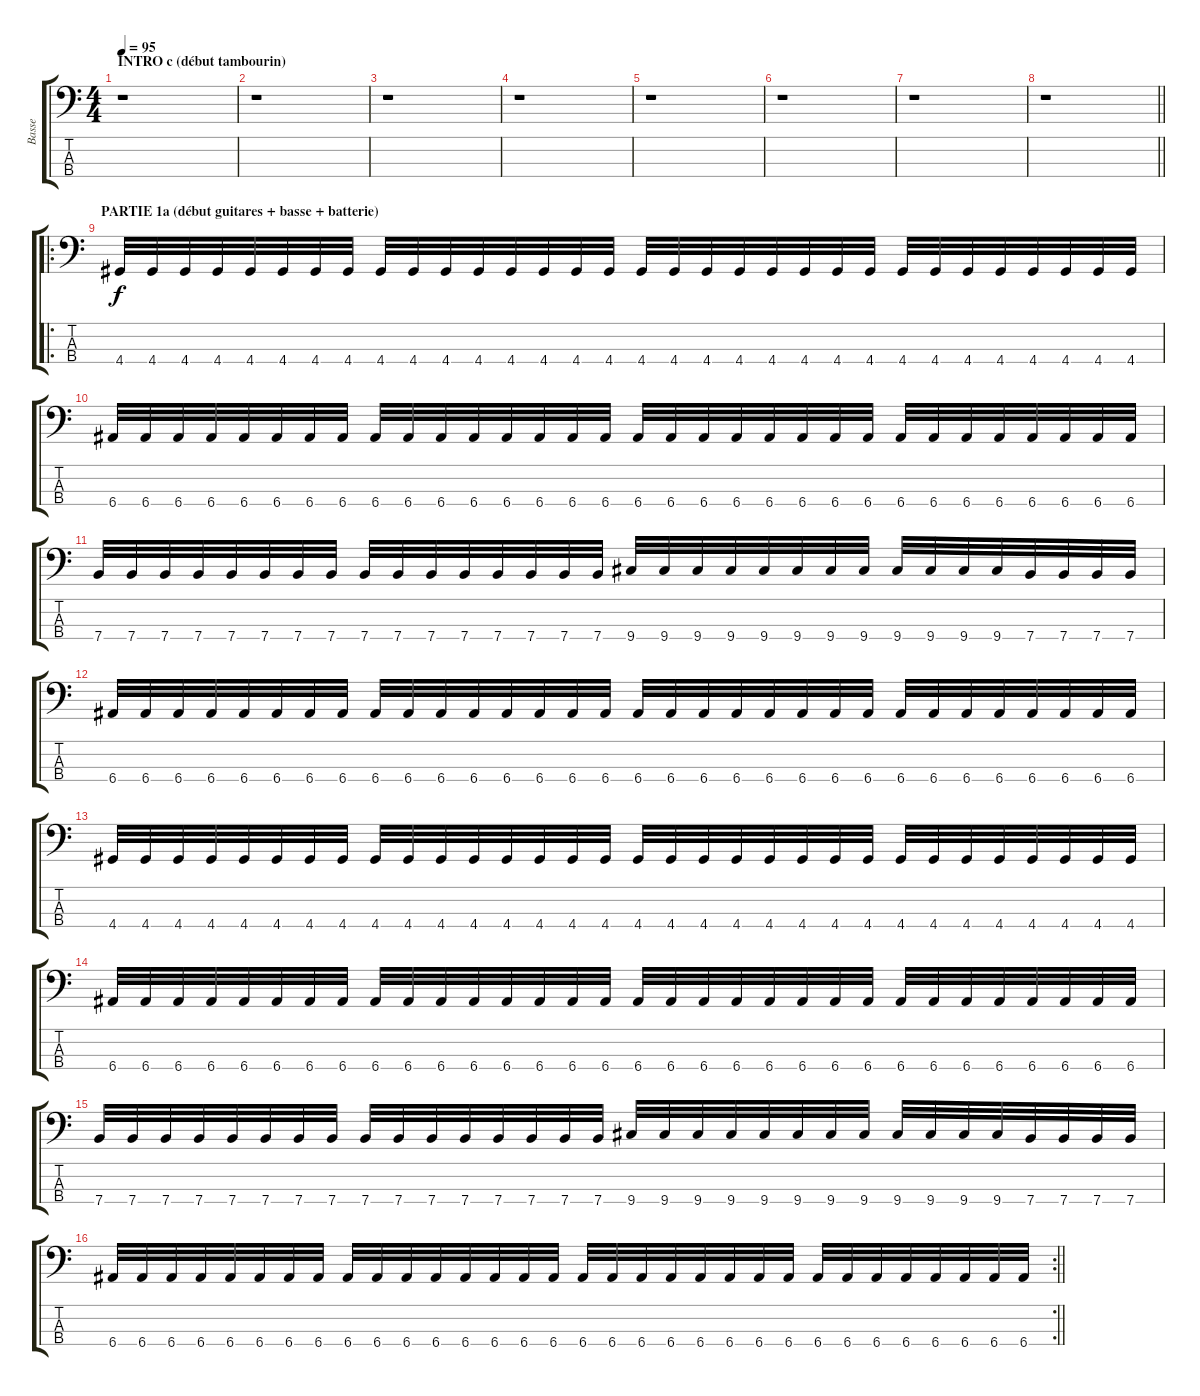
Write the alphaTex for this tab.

\track ("Basse" "Basse") {instrument electricbasspick}
\staff {score tabs}
\tuning (G2 D2 A1 E1) {hide}
\ts (4 4)
\section ("" "INTRO c (début tambourin)")
\tempo 95
\clef f4
\ks c
r.1{dy f} |
r.1 |
r.1 |
r.1 |
r.1 |
r.1 |
r.1 |
\barLineRight lightlight
r.1 |
\ro
\section ("" "PARTIE 1a (début guitares + basse + batterie)")
4.4.32 4.4.32 4.4.32 4.4.32 4.4.32 4.4.32 4.4.32 4.4.32 4.4.32 4.4.32 4.4.32 4.4.32 4.4.32 4.4.32 4.4.32 4.4.32 4.4.32 4.4.32 4.4.32 4.4.32 4.4.32 4.4.32 4.4.32 4.4.32 4.4.32 4.4.32 4.4.32 4.4.32 4.4.32 4.4.32 4.4.32 4.4.32 |
6.4.32 6.4.32 6.4.32 6.4.32 6.4.32 6.4.32 6.4.32 6.4.32 6.4.32 6.4.32 6.4.32 6.4.32 6.4.32 6.4.32 6.4.32 6.4.32 6.4.32 6.4.32 6.4.32 6.4.32 6.4.32 6.4.32 6.4.32 6.4.32 6.4.32 6.4.32 6.4.32 6.4.32 6.4.32 6.4.32 6.4.32 6.4.32 |
7.4.32 7.4.32 7.4.32 7.4.32 7.4.32 7.4.32 7.4.32 7.4.32 7.4.32 7.4.32 7.4.32 7.4.32 7.4.32 7.4.32 7.4.32 7.4.32 9.4.32 9.4.32 9.4.32 9.4.32 9.4.32 9.4.32 9.4.32 9.4.32 9.4.32 9.4.32 9.4.32 9.4.32 7.4.32 7.4.32 7.4.32 7.4.32 |
6.4.32 6.4.32 6.4.32 6.4.32 6.4.32 6.4.32 6.4.32 6.4.32 6.4.32 6.4.32 6.4.32 6.4.32 6.4.32 6.4.32 6.4.32 6.4.32 6.4.32 6.4.32 6.4.32 6.4.32 6.4.32 6.4.32 6.4.32 6.4.32 6.4.32 6.4.32 6.4.32 6.4.32 6.4.32 6.4.32 6.4.32 6.4.32 |
4.4.32 4.4.32 4.4.32 4.4.32 4.4.32 4.4.32 4.4.32 4.4.32 4.4.32 4.4.32 4.4.32 4.4.32 4.4.32 4.4.32 4.4.32 4.4.32 4.4.32 4.4.32 4.4.32 4.4.32 4.4.32 4.4.32 4.4.32 4.4.32 4.4.32 4.4.32 4.4.32 4.4.32 4.4.32 4.4.32 4.4.32 4.4.32 |
6.4.32 6.4.32 6.4.32 6.4.32 6.4.32 6.4.32 6.4.32 6.4.32 6.4.32 6.4.32 6.4.32 6.4.32 6.4.32 6.4.32 6.4.32 6.4.32 6.4.32 6.4.32 6.4.32 6.4.32 6.4.32 6.4.32 6.4.32 6.4.32 6.4.32 6.4.32 6.4.32 6.4.32 6.4.32 6.4.32 6.4.32 6.4.32 |
7.4.32 7.4.32 7.4.32 7.4.32 7.4.32 7.4.32 7.4.32 7.4.32 7.4.32 7.4.32 7.4.32 7.4.32 7.4.32 7.4.32 7.4.32 7.4.32 9.4.32 9.4.32 9.4.32 9.4.32 9.4.32 9.4.32 9.4.32 9.4.32 9.4.32 9.4.32 9.4.32 9.4.32 7.4.32 7.4.32 7.4.32 7.4.32 |
\rc 2
\barLineRight lightlight
6.4.32 6.4.32 6.4.32 6.4.32 6.4.32 6.4.32 6.4.32 6.4.32 6.4.32 6.4.32 6.4.32 6.4.32 6.4.32 6.4.32 6.4.32 6.4.32 6.4.32 6.4.32 6.4.32 6.4.32 6.4.32 6.4.32 6.4.32 6.4.32 6.4.32 6.4.32 6.4.32 6.4.32 6.4.32 6.4.32 6.4.32 6.4.32
